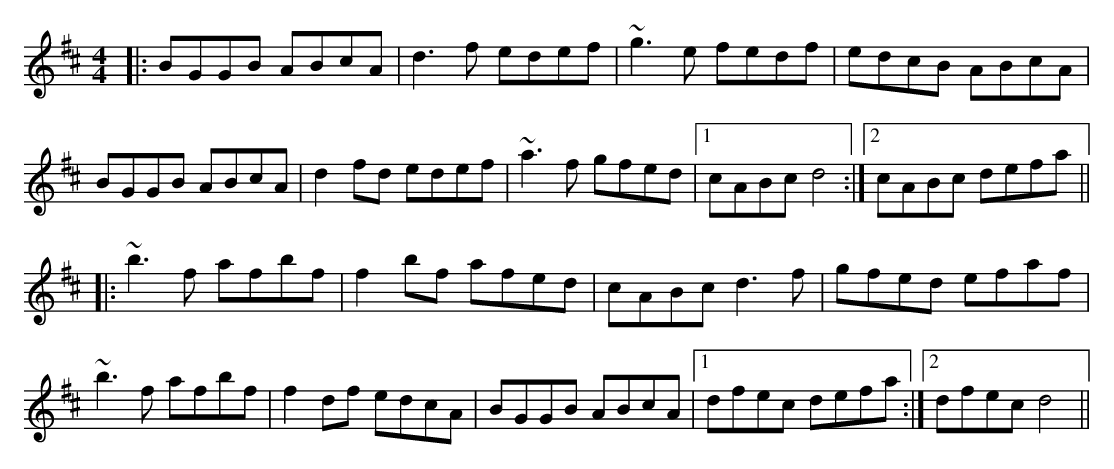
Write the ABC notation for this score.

X:1
M:4/4
K:D
|:BGGB ABcA|d3f edef|~g3e fedf|edcB ABcA|
BGGB ABcA|d2fd edef|~a3f gfed|1 cABc d4:|2 cABc defa||
|:~b3f afbf|f2bf afed|cABc d3f|gfed efaf|
~b3f afbf|f2df edcA|BGGB ABcA|1 dfec defa:|2 dfec d4||
